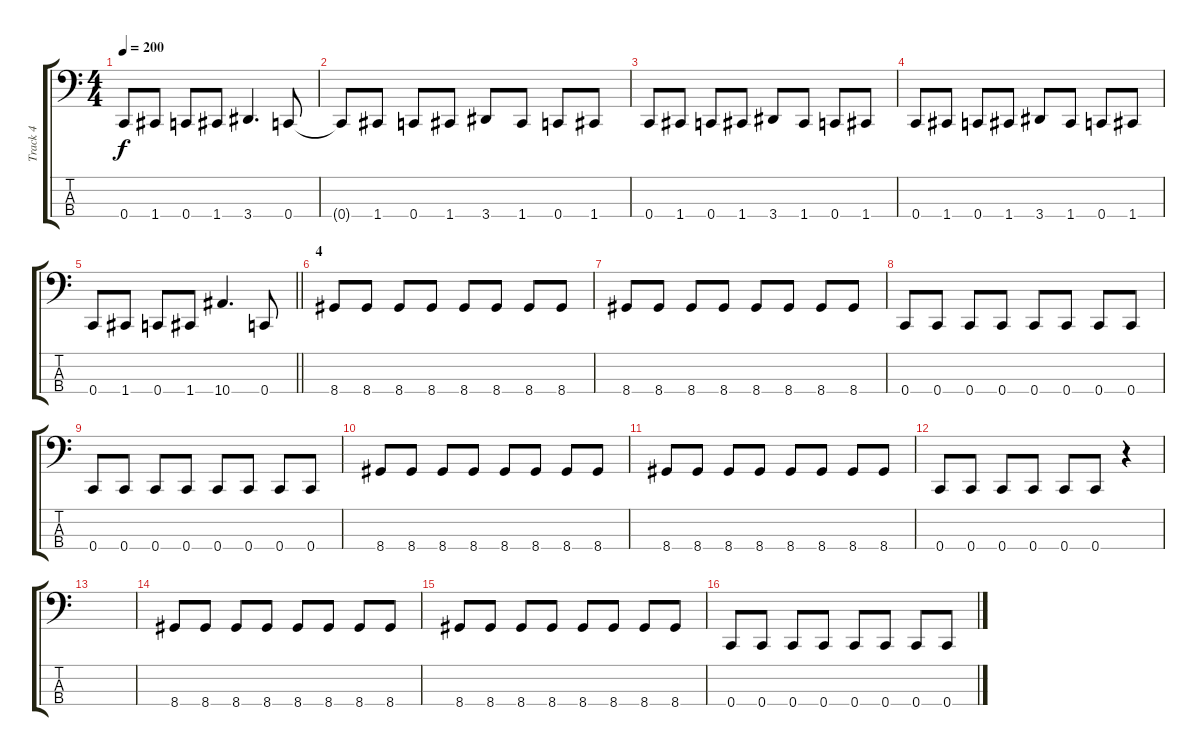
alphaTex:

\track ("Track 4" "Track 4") {instrument electricbasspick}
\staff {score tabs}
\tuning (F2 C2 G1 C1) {hide}
\ts (4 4)
\tempo 200
\clef f4
\ks c
0.4.8{dy f} 1.4.8 0.4.8 1.4.8 3.4.4{d} 0.4.8 |
0.4{t}.8 1.4.8 0.4.8 1.4.8 3.4.8 1.4.8 0.4.8 1.4.8 |
0.4.8 1.4.8 0.4.8 1.4.8 3.4.8 1.4.8 0.4.8 1.4.8 |
0.4.8 1.4.8 0.4.8 1.4.8 3.4.8 1.4.8 0.4.8 1.4.8 |
\barLineRight lightlight
0.4.8 1.4.8 0.4.8 1.4.8 10.4.4{d} 0.4.8 |
\section ("" "4")
8.4.8 8.4.8 8.4.8 8.4.8 8.4.8 8.4.8 8.4.8 8.4.8 |
8.4.8 8.4.8 8.4.8 8.4.8 8.4.8 8.4.8 8.4.8 8.4.8 |
0.4.8 0.4.8 0.4.8 0.4.8 0.4.8 0.4.8 0.4.8 0.4.8 |
0.4.8 0.4.8 0.4.8 0.4.8 0.4.8 0.4.8 0.4.8 0.4.8 |
8.4.8 8.4.8 8.4.8 8.4.8 8.4.8 8.4.8 8.4.8 8.4.8 |
8.4.8 8.4.8 8.4.8 8.4.8 8.4.8 8.4.8 8.4.8 8.4.8 |
0.4.8 0.4.8 0.4.8 0.4.8 0.4.8 0.4.8 r.4 |
|
8.4.8 8.4.8 8.4.8 8.4.8 8.4.8 8.4.8 8.4.8 8.4.8 |
8.4.8 8.4.8 8.4.8 8.4.8 8.4.8 8.4.8 8.4.8 8.4.8 |
0.4.8 0.4.8 0.4.8 0.4.8 0.4.8 0.4.8 0.4.8 0.4.8
